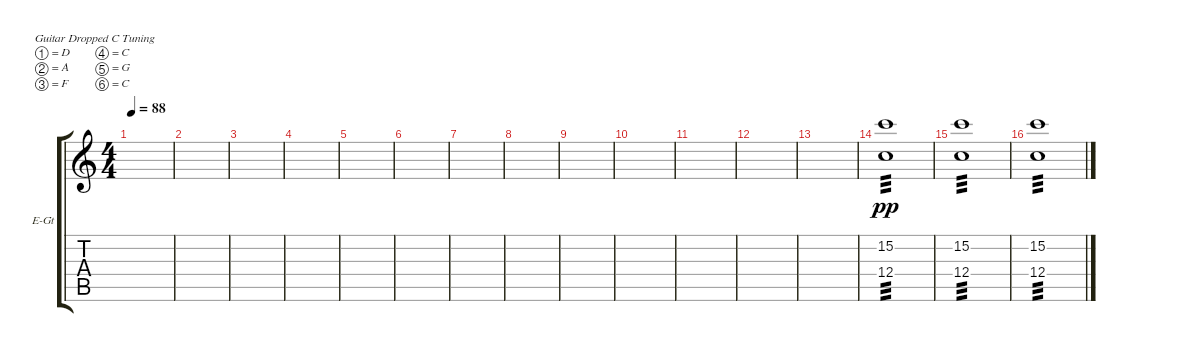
\defaultSystemsLayout 4
\bracketExtendMode groupsimilarinstruments
\firstSystemTrackNameOrientation horizontal
\otherSystemsTrackNameOrientation horizontal
\track ("Extra Guitar" "E-Gt") {instrument overdrivenguitar}
\staff {score tabs}
\tuning (D4 A3 F3 C3 G2 C2)
\ts (4 4)
\tempo 88
\clef g2
\ks c
|
|
|
|
|
|
|
|
|
|
|
|
|
(12.4 15.2).1{tp 3 dy pp} |
(12.4 15.2).1{tp 3} |
(12.4 15.2).1{tp 3}
